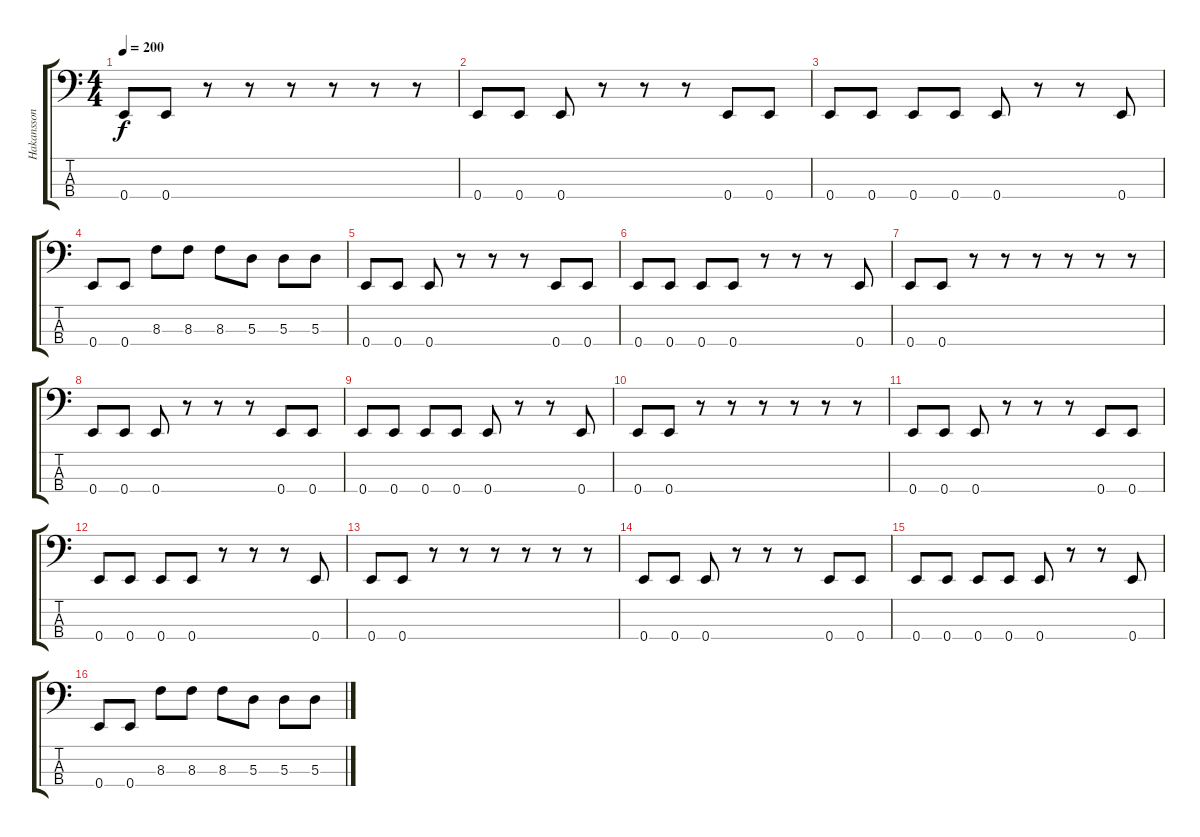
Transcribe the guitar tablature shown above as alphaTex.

\track ("Hakansson" "Hakansson") {instrument electricbasspick}
\staff {score tabs}
\tuning (G2 D2 A1 E1) {hide}
\ts (4 4)
\tempo 200
\clef f4
\ks c
0.4.8{dy f} 0.4.8 r.8 r.8 r.8 r.8 r.8 r.8 |
0.4.8 0.4.8 0.4.8 r.8 r.8 r.8 0.4.8 0.4.8 |
0.4.8 0.4.8 0.4.8 0.4.8 0.4.8 r.8 r.8 0.4.8 |
0.4.8 0.4.8 8.3.8 8.3.8 8.3.8 5.3.8 5.3.8 5.3.8 |
0.4.8 0.4.8 0.4.8 r.8 r.8 r.8 0.4.8 0.4.8 |
0.4.8 0.4.8 0.4.8 0.4.8 r.8 r.8 r.8 0.4.8 |
0.4.8 0.4.8 r.8 r.8 r.8 r.8 r.8 r.8 |
0.4.8 0.4.8 0.4.8 r.8 r.8 r.8 0.4.8 0.4.8 |
0.4.8 0.4.8 0.4.8 0.4.8 0.4.8 r.8 r.8 0.4.8 |
0.4.8 0.4.8 r.8 r.8 r.8 r.8 r.8 r.8 |
0.4.8 0.4.8 0.4.8 r.8 r.8 r.8 0.4.8 0.4.8 |
0.4.8 0.4.8 0.4.8 0.4.8 r.8 r.8 r.8 0.4.8 |
0.4.8 0.4.8 r.8 r.8 r.8 r.8 r.8 r.8 |
0.4.8 0.4.8 0.4.8 r.8 r.8 r.8 0.4.8 0.4.8 |
0.4.8 0.4.8 0.4.8 0.4.8 0.4.8 r.8 r.8 0.4.8 |
0.4.8 0.4.8 8.3.8 8.3.8 8.3.8 5.3.8 5.3.8 5.3.8
